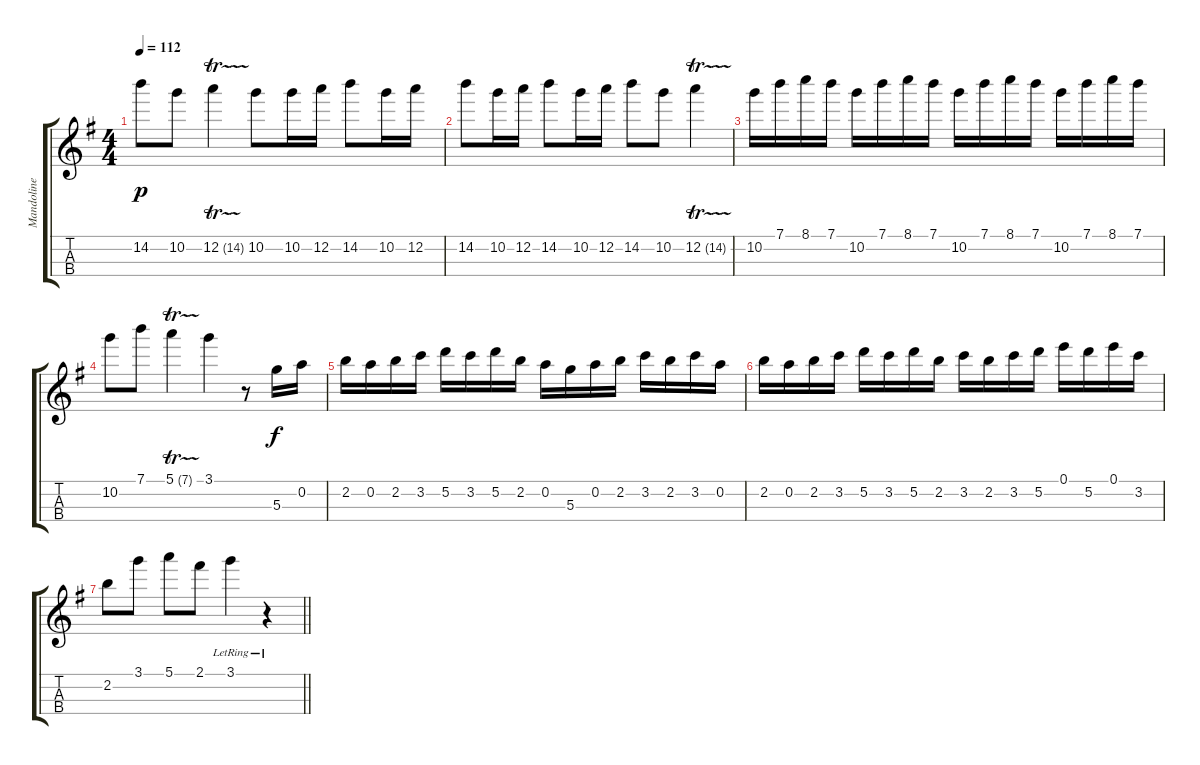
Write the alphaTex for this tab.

\track ("Mandoline" "Mandoline") {instrument banjo}
\staff {score tabs}
\tuning (E5 A4 D4 G3) {hide}
\displaytranspose 12
\ts (4 4)
\tempo 112
\clef g2
\ks g
14.2.8{dy p} 10.2.8 12.2{tr (14 32)}.4 10.2.8 10.2.16 12.2.16 14.2.8 10.2.16 12.2.16 |
14.2.8 10.2.16 12.2.16 14.2.8 10.2.16 12.2.16 14.2.8 10.2.8 12.2{tr (14 32)}.4 |
10.2.16 7.1.16 8.1.16 7.1.16 10.2.16 7.1.16 8.1.16 7.1.16 10.2.16 7.1.16 8.1.16 7.1.16 10.2.16 7.1.16 8.1.16 7.1.16 |
10.2.8 7.1.8 5.1{tr (7 32)}.4 3.1.4 r.8 5.3.16{dy f} 0.2.16 |
2.2.16 0.2.16 2.2.16 3.2.16 5.2.16 3.2.16 5.2.16 2.2.16 0.2.16 5.3.16 0.2.16 2.2.16 3.2.16 2.2.16 3.2.16 0.2.16 |
2.2.16 0.2.16 2.2.16 3.2.16 5.2.16 3.2.16 5.2.16 2.2.16 3.2.16 2.2.16 3.2.16 5.2.16 0.1.16 5.2.16 0.1.16 3.2.16 |
\barLineRight lightlight
2.2.8 3.1.8 5.1.8 2.1.8 3.1{lr}.4 r.4
